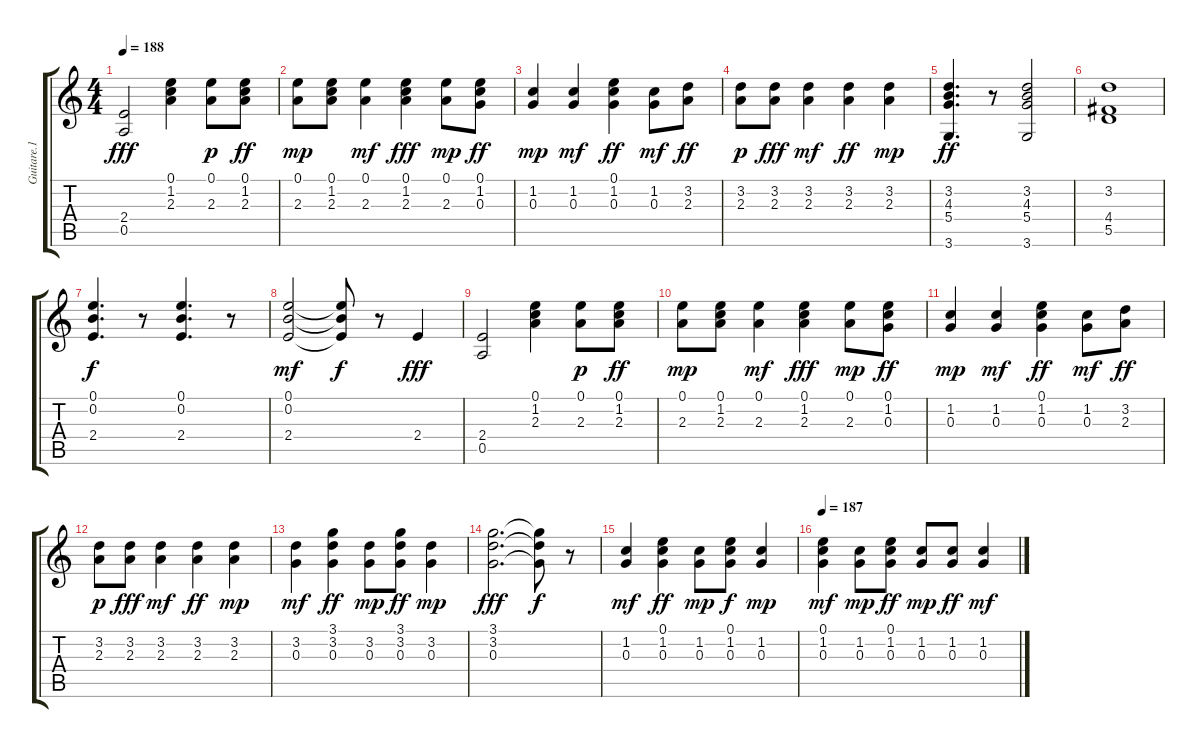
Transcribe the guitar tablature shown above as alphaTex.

\track ("Guitare.1           " "Guitare.1 ") {instrument acousticguitarsteel}
\staff {score tabs}
\tuning (E4 B3 G3 D3 A2 E2) {hide}
\ts (4 4)
\tempo 188
\clef g2
\ks c
(2.4 0.5).2{dy fff} (0.1 1.2 2.3).4 (0.1 2.3).8{dy p} (0.1 1.2 2.3).8{dy ff} |
(0.1 2.3).8{dy mp} (0.1 1.2 2.3).8 (0.1 2.3).4{dy mf} (0.1 1.2 2.3).4{dy fff} (0.1 2.3).8{dy mp} (0.1 1.2 0.3).8{dy ff} |
(1.2 0.3).4{dy mp} (1.2 0.3).4{dy mf} (0.1 1.2 0.3).4{dy ff} (1.2 0.3).8{dy mf} (3.2 2.3).8{dy ff} |
(3.2 2.3).8{dy p} (3.2 2.3).8{dy fff} (3.2 2.3).4{dy mf} (3.2 2.3).4{dy ff} (3.2 2.3).4{dy mp} |
(3.2 4.3 5.4 3.6).4{d dy ff} r.8 (3.2 4.3 5.4 3.6).2 |
(3.2 4.4 5.5).1 |
(0.1 0.2 2.4).4{d dy f} r.8 (0.1 0.2 2.4).4{d} r.8 |
(0.1 0.2 2.4).2{dy mf} (0.1{t} 0.2{t} 2.4{t}).8{dy f} r.8 2.4.4{dy fff} |
(2.4 0.5).2 (0.1 1.2 2.3).4 (0.1 2.3).8{dy p} (0.1 1.2 2.3).8{dy ff} |
(0.1 2.3).8{dy mp} (0.1 1.2 2.3).8 (0.1 2.3).4{dy mf} (0.1 1.2 2.3).4{dy fff} (0.1 2.3).8{dy mp} (0.1 1.2 0.3).8{dy ff} |
(1.2 0.3).4{dy mp} (1.2 0.3).4{dy mf} (0.1 1.2 0.3).4{dy ff} (1.2 0.3).8{dy mf} (3.2 2.3).8{dy ff} |
(3.2 2.3).8{dy p} (3.2 2.3).8{dy fff} (3.2 2.3).4{dy mf} (3.2 2.3).4{dy ff} (3.2 2.3).4{dy mp} |
(3.2 0.3).4{dy mf} (3.1 3.2 0.3).4{dy ff} (3.2 0.3).8{dy mp} (3.1 3.2 0.3).8{dy ff} (3.2 0.3).4{dy mp} |
(3.1 3.2 0.3).2{d dy fff} (3.1{t} 3.2{t} 0.3{t}).8{dy f} r.8 |
(1.2 0.3).4{dy mf} (0.1 1.2 0.3).4{dy ff} (1.2 0.3).8{dy mp} (0.1 1.2 0.3).8{dy f} (1.2 0.3).4{dy mp} |
\tempo 187
(0.1 1.2 0.3).4{dy mf} (1.2 0.3).8{dy mp} (0.1 1.2 0.3).8{dy ff} (1.2 0.3).8{dy mp} (1.2 0.3).8{dy ff} (1.2 0.3).4{dy mf}
